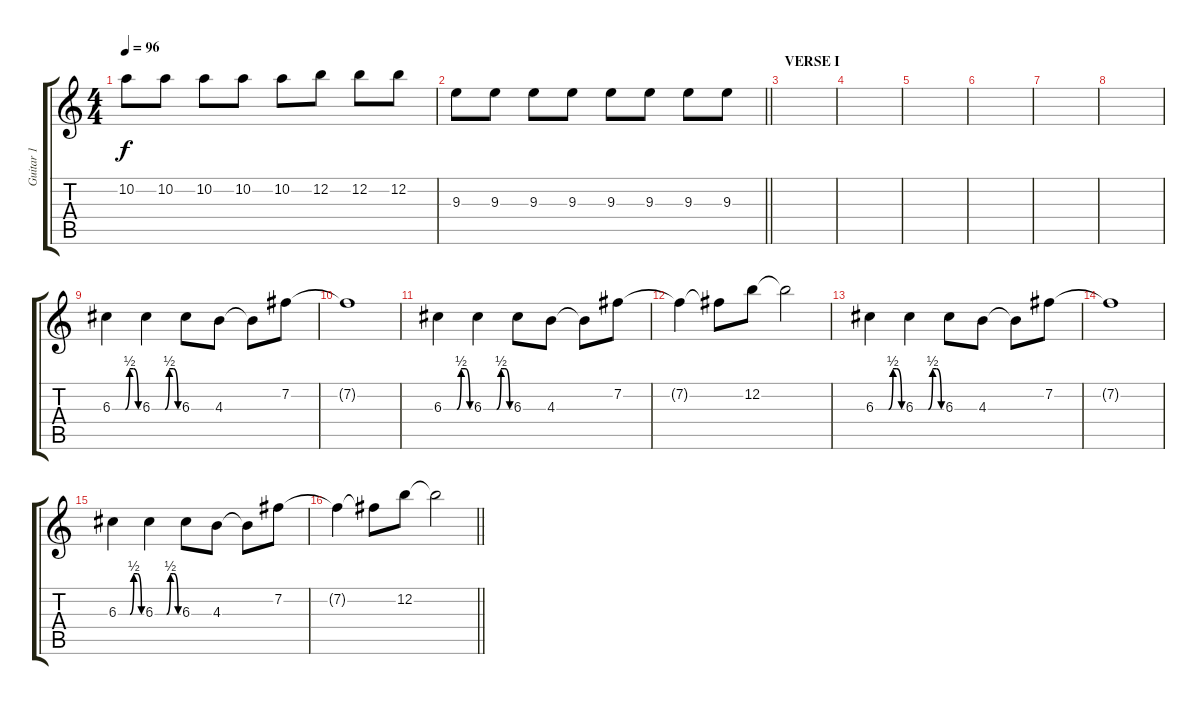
\track ("Guitar 1" "Guitar 1") {instrument overdrivenguitar}
\staff {score tabs}
\tuning (E4 B3 G3 D3 A2 E2) {hide}
\ts (4 4)
\tempo 96
\clef g2
\ks c
10.2.8{dy f} 10.2.8 10.2.8 10.2.8 10.2.8 12.2.8 12.2.8 12.2.8 |
\barLineRight lightlight
9.3.8 9.3.8 9.3.8 9.3.8 9.3.8 9.3.8 9.3.8 9.3.8 |
\section ("" "VERSE I")
|
|
|
|
|
|
6.3{be (custom 0 0 30 0 40 2 49 2 60 0)}.4 6.3{be (custom 0 0 30 0 40 2 49 2 60 0)}.4 6.3.8 4.3.8 4.3{t}.8 7.2.8 |
7.2{t}.1 |
6.3{be (custom 0 0 30 0 40 2 49 2 60 0)}.4 6.3{be (custom 0 0 30 0 40 2 49 2 60 0)}.4 6.3.8 4.3.8 4.3{t}.8 7.2.8 |
7.2{t}.4 7.2{t}.8 12.2.8 12.2{t}.2 |
6.3{be (custom 0 0 30 0 40 2 49 2 60 0)}.4 6.3{be (custom 0 0 30 0 40 2 49 2 60 0)}.4 6.3.8 4.3.8 4.3{t}.8 7.2.8 |
7.2{t}.1 |
6.3{be (custom 0 0 30 0 40 2 49 2 60 0)}.4 6.3{be (custom 0 0 30 0 40 2 49 2 60 0)}.4 6.3.8 4.3.8 4.3{t}.8 7.2.8 |
\barLineRight lightlight
7.2{t}.4 7.2{t}.8 12.2.8 12.2{t}.2
